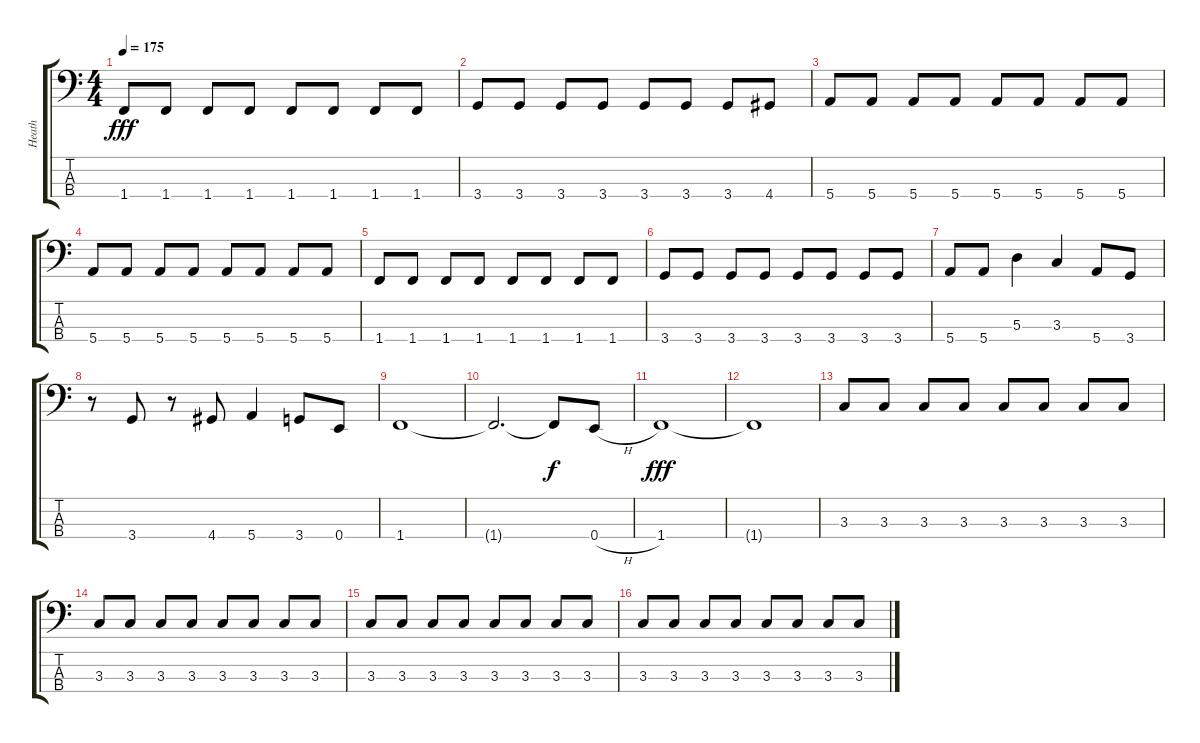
\track ("Heath" "Heath") {instrument electricbasspick}
\staff {score tabs}
\tuning (G2 D2 A1 E1) {hide}
\ts (4 4)
\tempo 175
\clef f4
\ks c
1.4.8{dy fff} 1.4.8 1.4.8 1.4.8 1.4.8 1.4.8 1.4.8 1.4.8 |
3.4.8 3.4.8 3.4.8 3.4.8 3.4.8 3.4.8 3.4.8 4.4.8 |
5.4.8 5.4.8 5.4.8 5.4.8 5.4.8 5.4.8 5.4.8 5.4.8 |
5.4.8 5.4.8 5.4.8 5.4.8 5.4.8 5.4.8 5.4.8 5.4.8 |
1.4.8 1.4.8 1.4.8 1.4.8 1.4.8 1.4.8 1.4.8 1.4.8 |
3.4.8 3.4.8 3.4.8 3.4.8 3.4.8 3.4.8 3.4.8 3.4.8 |
5.4.8 5.4.8 5.3.4 3.3.4 5.4.8 3.4.8 |
r.8 3.4.8 r.8 4.4.8 5.4.4 3.4.8 0.4.8 |
1.4.1 |
1.4{t}.2{d} 1.4{t}.8{dy f} 0.4{h}.8 |
1.4.1{dy fff} |
1.4{t}.1 |
3.3.8 3.3.8 3.3.8 3.3.8 3.3.8 3.3.8 3.3.8 3.3.8 |
3.3.8 3.3.8 3.3.8 3.3.8 3.3.8 3.3.8 3.3.8 3.3.8 |
3.3.8 3.3.8 3.3.8 3.3.8 3.3.8 3.3.8 3.3.8 3.3.8 |
3.3.8 3.3.8 3.3.8 3.3.8 3.3.8 3.3.8 3.3.8 3.3.8
